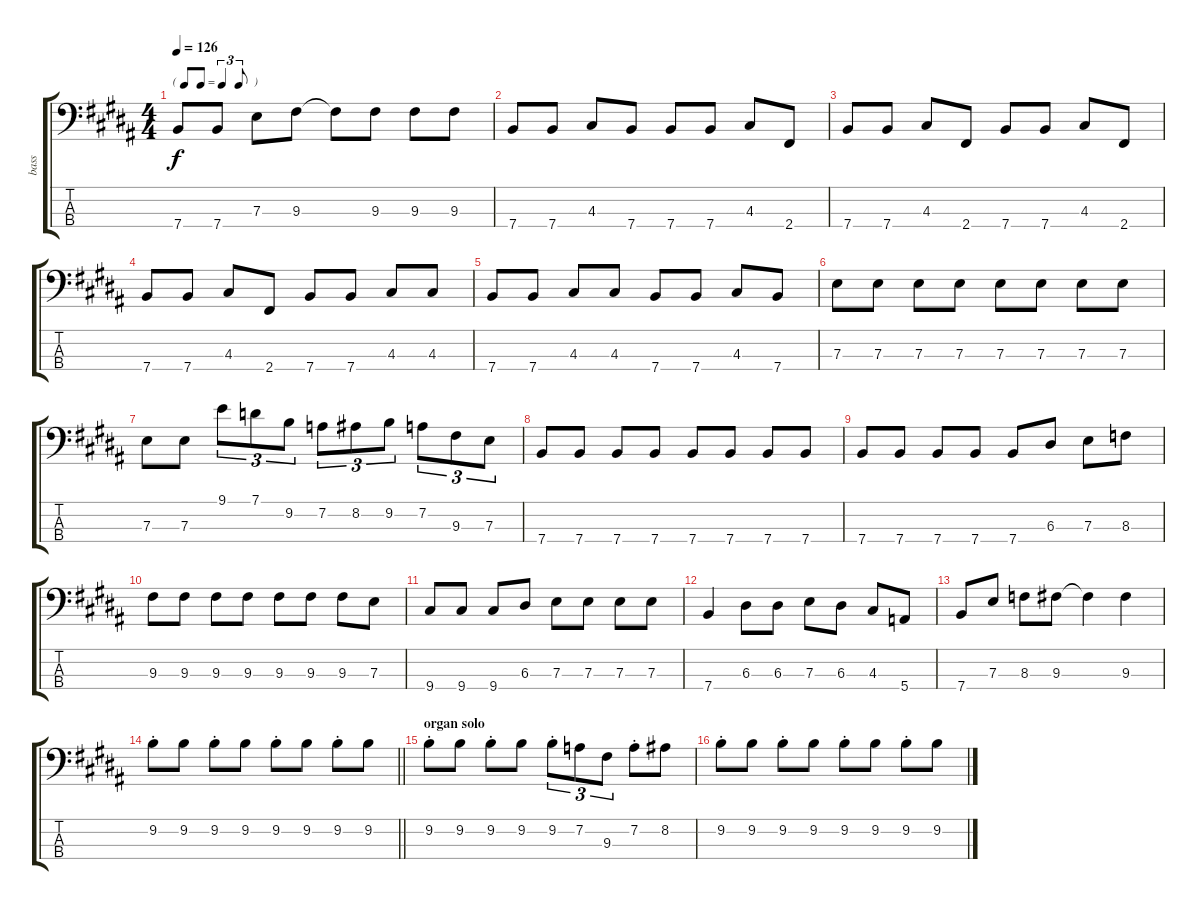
\track ("bass" "bass") {instrument electricbassfinger}
\staff {score tabs}
\tuning (G2 D2 A1 E1) {hide}
\ts (4 4)
\tf triplet8th
\tempo 126
\clef f4
\ks b
7.4.8{dy f} 7.4.8 7.3.8 9.3.8 9.3{t}.8 9.3.8 9.3.8 9.3.8 |
7.4.8 7.4.8 4.3.8 7.4.8 7.4.8 7.4.8 4.3.8 2.4.8 |
7.4.8 7.4.8 4.3.8 2.4.8 7.4.8 7.4.8 4.3.8 2.4.8 |
7.4.8 7.4.8 4.3.8 2.4.8 7.4.8 7.4.8 4.3.8 4.3.8 |
7.4.8 7.4.8 4.3.8 4.3.8 7.4.8 7.4.8 4.3.8 7.4.8 |
7.3.8 7.3.8 7.3.8 7.3.8 7.3.8 7.3.8 7.3.8 7.3.8 |
7.3.8 7.3.8 9.1.8{tu (3 2)} 7.1.8{tu (3 2)} 9.2.8{tu (3 2)} 7.2.8{tu (3 2)} 8.2.8{tu (3 2)} 9.2.8{tu (3 2)} 7.2.8{tu (3 2)} 9.3.8{tu (3 2)} 7.3.8{tu (3 2)} |
7.4.8 7.4.8 7.4.8 7.4.8 7.4.8 7.4.8 7.4.8 7.4.8 |
7.4.8 7.4.8 7.4.8 7.4.8 7.4.8 6.3.8 7.3.8 8.3.8 |
9.3.8 9.3.8 9.3.8 9.3.8 9.3.8 9.3.8 9.3.8 7.3.8 |
9.4.8 9.4.8 9.4.8 6.3.8 7.3.8 7.3.8 7.3.8 7.3.8 |
7.4.4 6.3.8 6.3.8 7.3.8 6.3.8 4.3.8 5.4.8 |
7.4.8 7.3.8 8.3.8 9.3.8 9.3{t}.4 9.3.4 |
\barLineRight lightlight
9.2{st}.8{volume 7} 9.2.8 9.2{st}.8 9.2.8 9.2{st}.8 9.2.8 9.2{st}.8 9.2.8 |
\section ("" "organ solo")
9.2{st}.8 9.2.8 9.2{st}.8 9.2.8 9.2{st}.8{tu (3 2)} 7.2.8{tu (3 2)} 9.3.8{tu (3 2)} 7.2{st}.8 8.2.8 |
9.2{st}.8 9.2.8 9.2{st}.8 9.2.8 9.2{st}.8 9.2.8 9.2{st}.8 9.2.8
